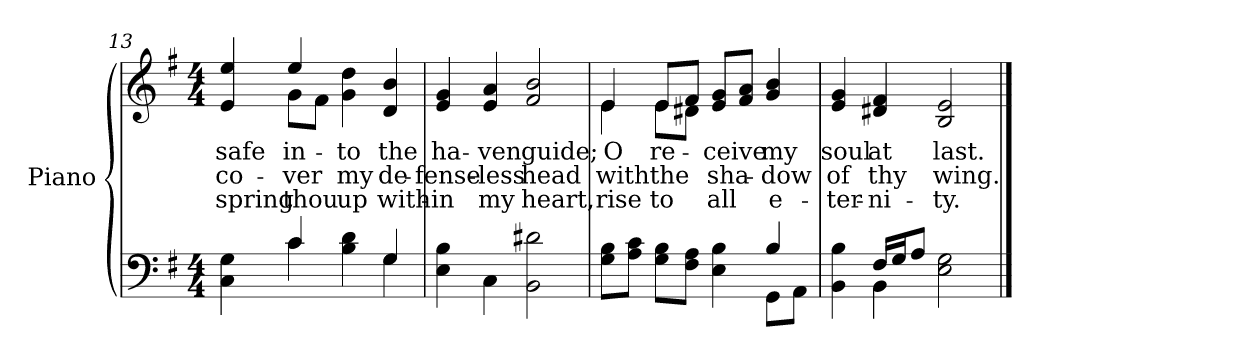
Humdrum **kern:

**kern	**kern	**text	**text	**text
*part2	*part1	*part1	*part1	*part1
*staff2	*staff1	*staff1	*staff1	*staff1
*I"Piano	*I"Piano	*	*	*
*I'Pno.	*I'Pno.	*	*	*
!!LO:LB:g=z
*clefF4	*clefG2	*	*	*
*k[f#]	*k[f#]	*	*	*
*G:	*G:	*	*	*
*M4/4	*M4/4	*	*	*
=13	=13	=13	=13	=13
*^	*	*	*	*
!	!	!	!LO:LY:b:color=#000000	!LO:LY:b:color=#000000	!LO:LY:b:color=#000000
*	*	*^	*	*	*
4Ci\ 4Gi	4ryy	4ei/ 4eei	4ryy	safe	co-	spring
!	!	!	!	!LO:LY:b:color=#000000	!LO:LY:b:color=#000000	!LO:LY:b:color=#000000
4ci/	4ci\	4eei/	8gi\L	in-	-ver	thou
.	.	.	8f#i\J	.	.	.
!	!	!	!	!LO:LY:b:color=#000000	!LO:LY:b:color=#000000	!LO:LY:b:color=#000000
4Bi\ 4di	4ryy	4gi\ 4ddi	2ryy	-to	my	up
!	!	!	!	!LO:LY:b:color=#000000	!LO:LY:b:color=#000000	!LO:LY:b:color=#000000
4Gi/	4Gi\	4di/ 4bi	.	the	de-	with-
*v	*v	*	*	*	*	*
*	*v	*v	*	*	*
=14	=14	=14	=14	=14
*^	*	*	*	*
!	!	!	!LO:LY:b:color=#000000	!LO:LY:b:color=#000000	!LO:LY:b:color=#000000
*v	*v	*	*	*	*
4Ei\ 4Bi	4ei/ 4gi	ha-	-fense-	-in
!	!	!LO:LY:b:color=#000000	!LO:LY:b:color=#000000	!LO:LY:b:color=#000000
4Ci\	4ei/ 4ai	-ven	-less	my
!	!	!LO:LY:b:color=#000000	!LO:LY:b:color=#000000	!LO:LY:b:color=#000000
2BBi\ 2d#Xi	2f#i/ 2bi	guide;	head	heart,
=15	=15	=15	=15	=15
*^	*	*	*	*
!	!	!	!LO:LY:b:color=#000000	!LO:LY:b:color=#000000	!LO:LY:b:color=#000000
*	*	*^	*	*	*
8Gi\ 8Bi\L	2.ryy	4ei/	4ei\	O	with	rise
8Ai\ 8ci\J	.	.	.	.	.	.
!	!	!	!	!LO:LY:b:color=#000000	!LO:LY:b:color=#000000	!LO:LY:b:color=#000000
8Gi\ 8Bi\L	.	8ei/L	8ei\L	re-	the	to
8F#i\ 8Ai\J	.	8f#i/J	8d#Xi\J	.	.	.
!	!	!	!	!LO:LY:b:color=#000000	!LO:LY:b:color=#000000	!LO:LY:b:color=#000000
4Ei\ 4Bi	.	8ei/ 8gi/L	2ryy	-ceive	sha-	all
.	.	8f#i/ 8ai/J	.	.	.	.
!	!	!	!	!LO:LY:b:color=#000000	!LO:LY:b:color=#000000	!LO:LY:b:color=#000000
4Bi/	8GGi\L	4gi/ 4bi	.	my	-dow	e-
.	8AAi\J	.	.	.	.	.
*	*	*v	*v	*	*	*
=16	=16	=16	=16	=16	=16
!	!	!	!LO:LY:b:color=#000000	!LO:LY:b:color=#000000	!LO:LY:b:color=#000000
4BBi\ 4Bi	4ryy	4ei/ 4gi	soul	of	-ter-
!	!	!	!LO:LY:b:color=#000000	!LO:LY:b:color=#000000	!LO:LY:b:color=#000000
16F#i/LL	4BBi\	4d#Xi/ 4f#i	at	thy	-ni-
16Gi/J	.	.	.	.	.
8Ai/J	.	.	.	.	.
!	!	!	!LO:LY:b:color=#000000	!LO:LY:b:color=#000000	!LO:LY:b:color=#000000
2Ei\ 2Gi	2ryy	2Bi/ 2ei	last.	wing.	-ty.
*v	*v	*	*	*	*
==	==	==	==	==
*-	*-	*-	*-	*-
